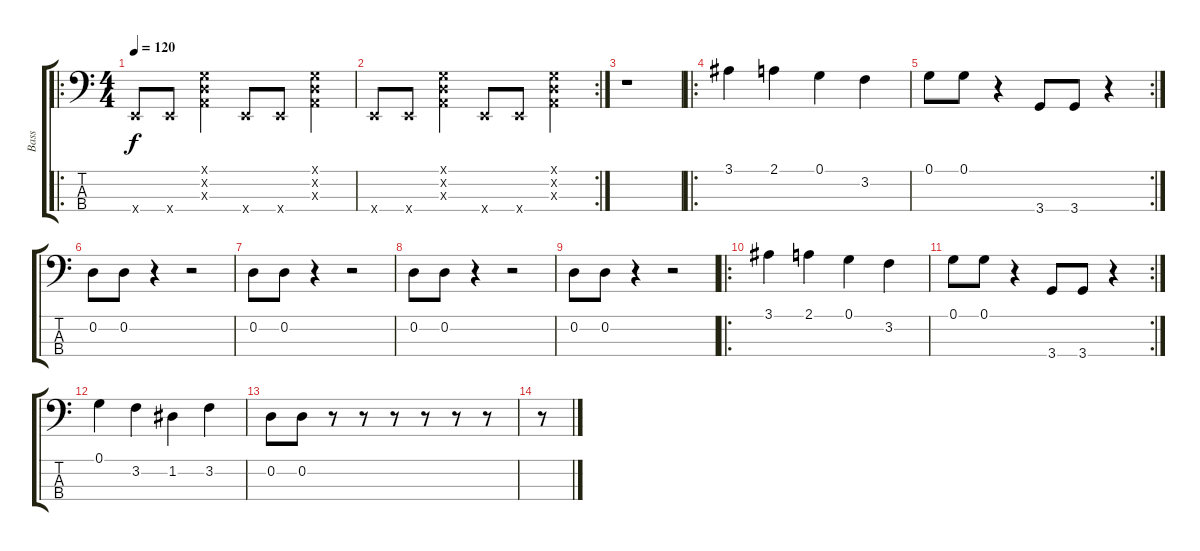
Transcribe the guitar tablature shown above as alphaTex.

\track ("Bass" "Bass") {instrument electricbasspick}
\staff {score tabs}
\tuning (G2 D2 A1 E1) {hide}
\ro
\ts (4 4)
\tempo 120
\clef f4
\ks c
0.4{x}.8{dy f instrument electricbasspick} 0.4{x}.8 (0.1{x} 0.2{x} 0.3{x}).4 0.4{x}.8 0.4{x}.8 (0.1{x} 0.2{x} 0.3{x}).4 |
\rc 2
0.4{x}.8 0.4{x}.8 (0.1{x} 0.2{x} 0.3{x}).4 0.4{x}.8 0.4{x}.8 (0.1{x} 0.2{x} 0.3{x}).4 |
r.1 |
\ro
3.1.4 2.1.4 0.1.4 3.2.4 |
\rc 2
0.1.8 0.1.8 r.4 3.4.8 3.4.8 r.4 |
0.2.8 0.2.8 r.4 r.2 |
0.2.8 0.2.8 r.4 r.2 |
0.2.8 0.2.8 r.4 r.2 |
0.2.8 0.2.8 r.4 r.2 |
\ro
3.1.4 2.1.4 0.1.4 3.2.4 |
\rc 2
0.1.8 0.1.8 r.4 3.4.8 3.4.8 r.4 |
0.1.4 3.2.4 1.2.4 3.2.4 |
0.2.8 0.2.8 r.8 r.8 r.8 r.8 r.8 r.8 |
r.8
